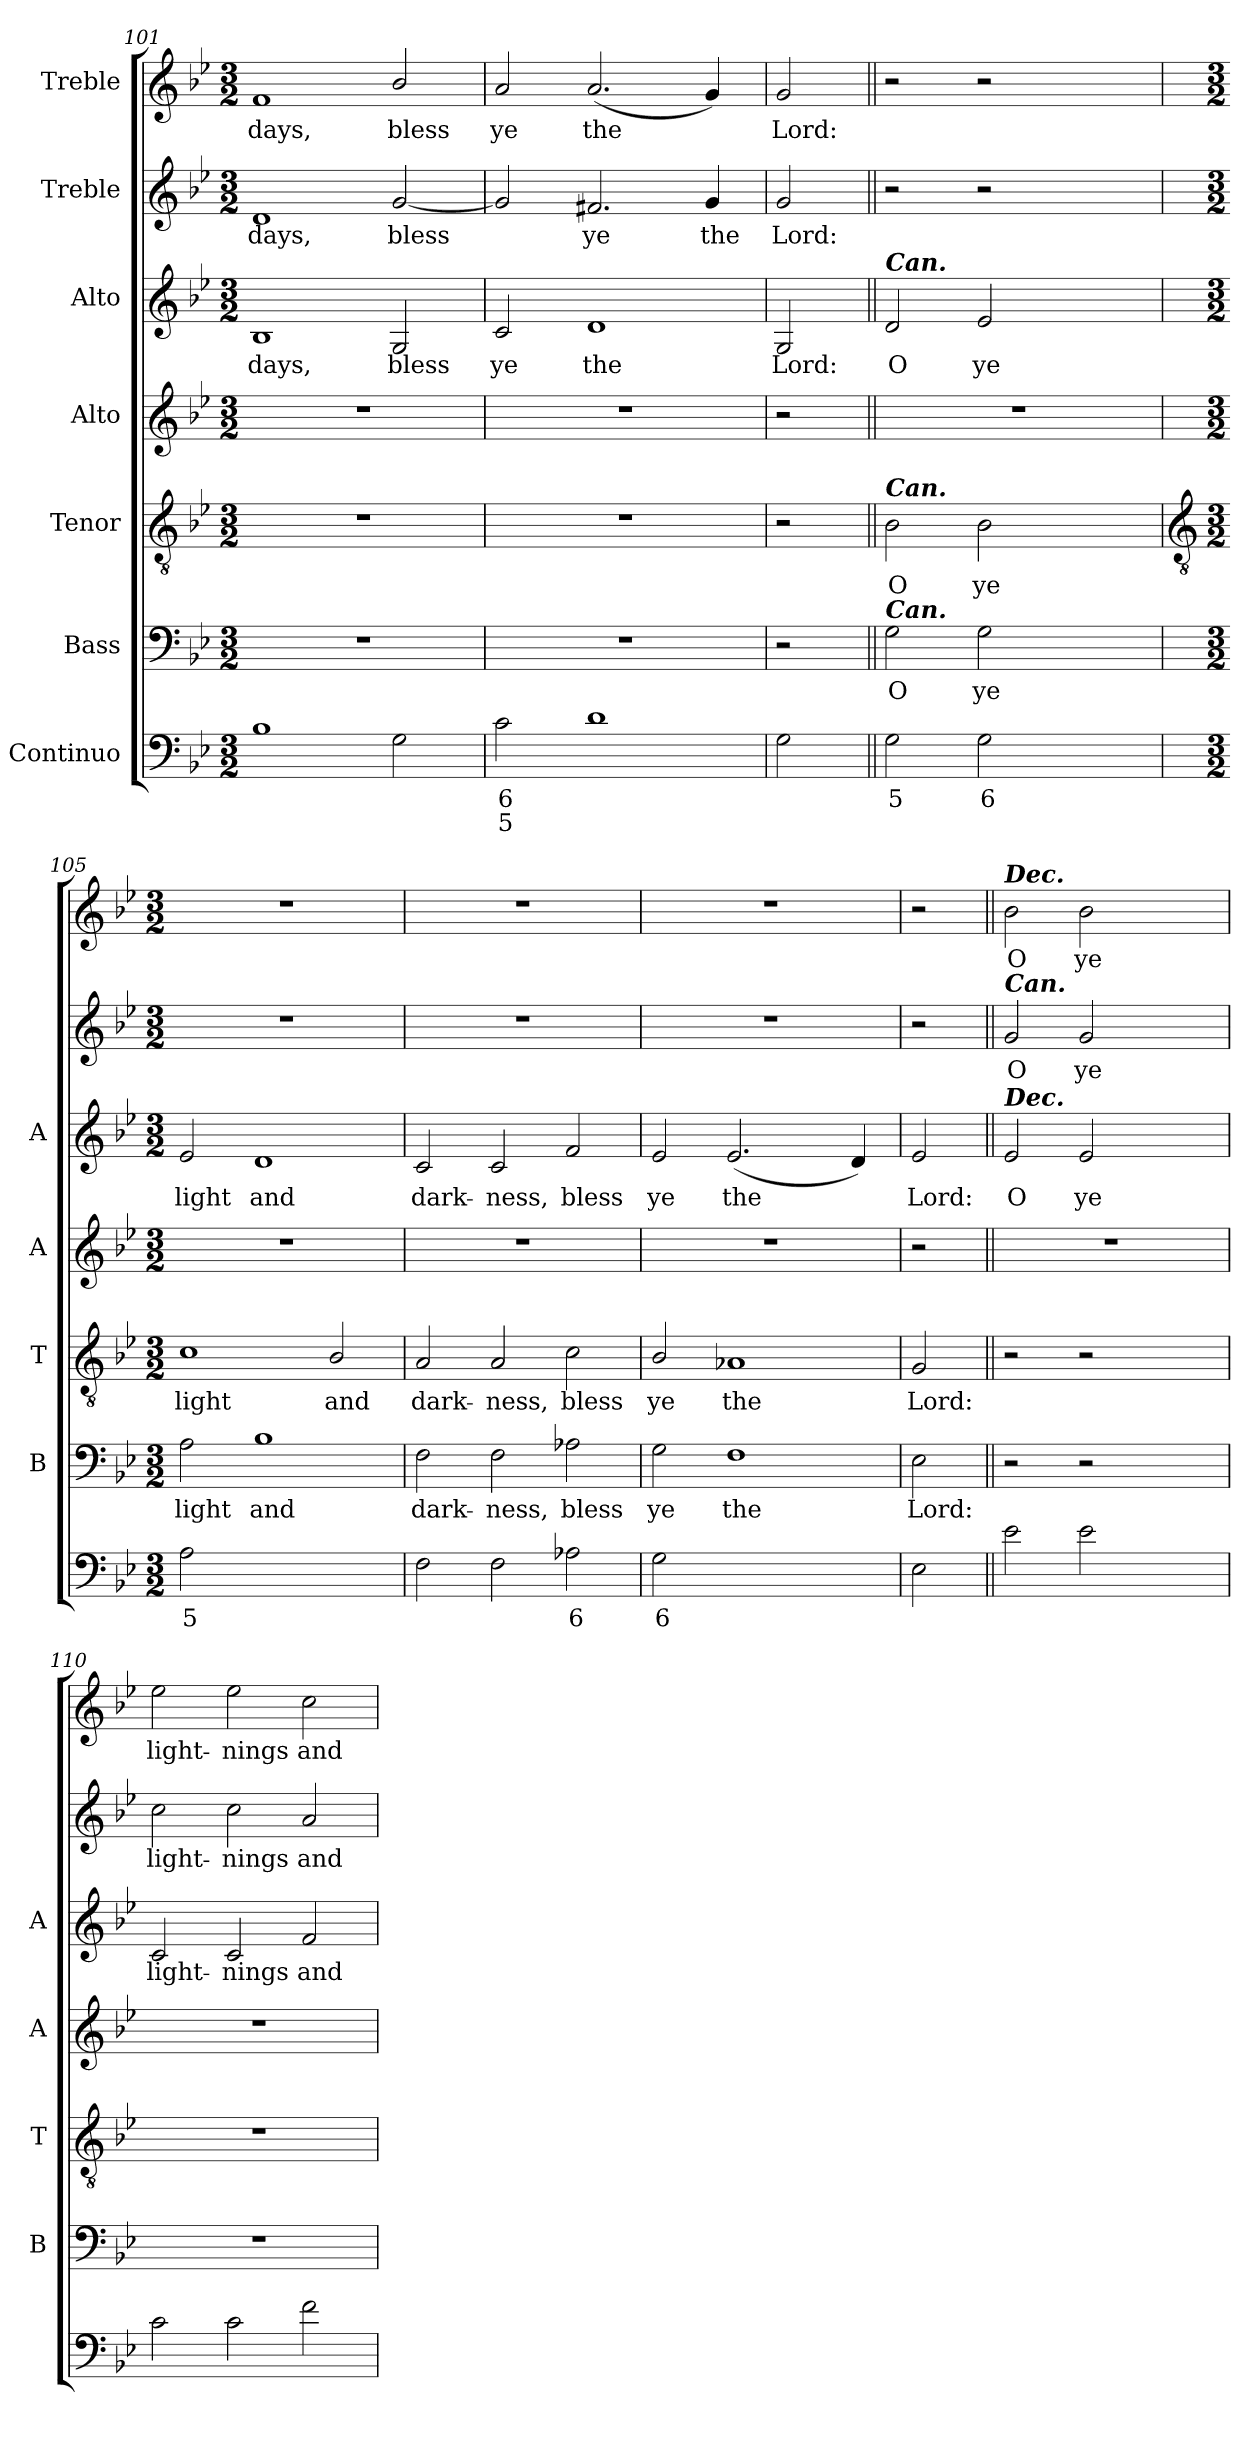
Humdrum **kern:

**kern	**text	**text	**kern	**text	**kern	**text	**kern	**kern	**text	**kern	**text	**kern	**text
*part7	*part7	*part7	*part6	*part6	*part5	*part5	*part4	*part3	*part3	*part2	*part2	*part1	*part1
*staff7	*staff7	*staff7	*staff6	*staff6	*staff5	*staff5	*staff4	*staff3	*staff3	*staff2	*staff2	*staff1	*staff1
*I"Continuo	*	*	*I"Bass	*	*I"Tenor	*	*I"Alto	*I"Alto	*	*I"Treble	*	*I"Treble	*
*	*	*	*I'B	*	*I'T	*	*I'A	*I'A	*	*	*	*	*
*clefF4	*	*	*clefF4	*	*clefGv2	*	*clefG2	*clefG2	*	*clefG2	*	*clefG2	*
*k[b-e-]	*	*	*k[b-e-]	*	*k[b-e-]	*	*k[b-e-]	*k[b-e-]	*	*k[b-e-]	*	*k[b-e-]	*
*B-:	*	*	*B-:	*	*B-:	*	*B-:	*B-:	*	*B-:	*	*B-:	*
*M3/2	*	*	*M3/2	*	*M3/2	*	*M3/2	*M3/2	*	*M3/2	*	*M3/2	*
=101	=101	=101	=101	=101	=101	=101	=101	=101	=101	=101	=101	=101	=101
!	!	!	!	!	!	!	!	!	!LO:LY:b	!	!LO:LY:b	!	!LO:LY:b
1B-	.	.	1.r	.	1.r	.	1.r	1B-	days,	1d	days,	1f	days,
!	!	!	!	!	!	!	!	!	!LO:LY:b	!	!LO:LY:b	!	!LO:LY:b
2G\	.	.	.	.	.	.	.	2G/	bless	[2g/	bless	2b-/	bless
=102	=102	=102	=102	=102	=102	=102	=102	=102	=102	=102	=102	=102	=102
!	!LO:LY:b	!LO:LY:b	!	!	!	!	!	!	!LO:LY:b	!	!	!	!LO:LY:b
2c\	6	5	1.r	.	1.r	.	1.r	2c/	ye	2g/]	.	2a/	ye
!	!	!	!	!	!	!	!	!	!LO:LY:b	!	!LO:LY:b	!	!LO:LY:b
1d	.	.	.	.	.	.	.	1d	the	2.f#X/	ye	(<2.a/	the
!	!	!	!	!	!	!	!	!	!	!	!LO:LY:b	!	!
.	.	.	.	.	.	.	.	.	.	4g/	the	4g/)	.
=103	=103	=103	=103	=103	=103	=103	=103	=103	=103	=103	=103	=103	=103
!	!	!	!	!	!	!	!	!	!LO:LY:b	!	!LO:LY:b	!	!LO:LY:b
2G\	.	.	2r	.	2r	.	2r	2G/	Lord:	2g/	Lord:	2g/	Lord:
!!LO:PB:g=z
=104||	=104||	=104||	=104||	=104||	=104||	=104||	=104||	=104||	=104||	=104||	=104||	=104||	=104||
!	!	!	!	!	!	!	!	!LO:TX:a:Bi:t=Can.	!	!	!	!	!
!	!	!	!	!	!LO:TX:a:Bi:t=Can.	!	!	!	!	!	!	!	!
!	!	!	!LO:TX:a:Bi:t=Can.	!	!	!	!	!	!	!	!	!	!
!	!LO:LY:b	!	!	!LO:LY:b	!	!LO:LY:b	!	!	!LO:LY:b	!	!	!	!
2G\	5	.	2G\	O	2B-\	O	1.r	2d/	O	2r	.	2r	.
!	!LO:LY:b	!	!	!LO:LY:b	!	!LO:LY:b	!	!	!LO:LY:b	!	!	!	!
2G\	6	.	2G\	ye	2B-\	ye	.	2e-/	ye	2r	.	2r	.
2ryy	.	.	2ryy	.	2ryy	.	.	2ryy	.	2ryy	.	2ryy	.
!!LO:PB:g=z
=105	=105	=105	=105	=105	=105	=105	=105	=105	=105	=105	=105	=105	=105
*	*	*	*	*	*clefGv2	*	*	*	*	*	*	*	*
*M3/2	*	*	*M3/2	*	*M3/2	*	*M3/2	*M3/2	*	*M3/2	*	*M3/2	*
*	*	*	*	*	*	*	*	*	*	*	*	*MM190	*
!	!LO:LY:b	!	!	!LO:LY:b	!	!LO:LY:b	!	!	!LO:LY:b	!	!	!	!
2A\	5	.	2A\	light	1c	light	1.r	2e-/	light	1.r	.	1.r	.
!	!LO:LY:b	!	!	!LO:LY:b	!	!	!	!	!LO:LY:b	!	!	!	!
[2B-\yy	9	.	1B-	and	.	.	.	1d	and	.	.	.	.
!	!LO:LY:b	!	!	!	!	!LO:LY:b	!	!	!	!	!	!	!
2B-\yy]	8	.	.	.	2B-/	and	.	.	.	.	.	.	.
=106	=106	=106	=106	=106	=106	=106	=106	=106	=106	=106	=106	=106	=106
!	!	!	!	!LO:LY:b	!	!LO:LY:b	!	!	!LO:LY:b	!	!	!	!
2F\	.	.	2F\	dark-	2A/	dark-	1.r	2c/	dark-	1.r	.	1.r	.
!	!	!	!	!LO:LY:b	!	!LO:LY:b	!	!	!LO:LY:b	!	!	!	!
2F\	.	.	2F\	-ness,	2A/	-ness,	.	2c/	-ness,	.	.	.	.
!	!LO:LY:b	!	!	!LO:LY:b	!	!LO:LY:b	!	!	!LO:LY:b	!	!	!	!
2A-X\	6	.	2A-X\	bless	2c\	bless	.	2f/	bless	.	.	.	.
=107	=107	=107	=107	=107	=107	=107	=107	=107	=107	=107	=107	=107	=107
!	!LO:LY:b	!	!	!LO:LY:b	!	!LO:LY:b	!	!	!LO:LY:b	!	!	!	!
2G\	6	.	2G\	ye	2B-/	ye	1.r	2e-/	ye	1.r	.	1.r	.
!	!LO:LY:b	!LO:LY:b	!	!LO:LY:b	!	!LO:LY:b	!	!	!LO:LY:b	!	!	!	!
[2F\yy	7	3	1F	the	1A-X	the	.	(<2.e-/	the	.	.	.	.
!	!LO:LY:b	!	!	!	!	!	!	!	!	!	!	!	!
2F\yy]	6	.	.	.	.	.	.	.	.	.	.	.	.
.	.	.	.	.	.	.	.	4d/)	.	.	.	.	.
=108	=108	=108	=108	=108	=108	=108	=108	=108	=108	=108	=108	=108	=108
!	!	!	!	!LO:LY:b	!	!LO:LY:b	!	!	!LO:LY:b	!	!	!	!
2E-\	.	.	2E-\	Lord:	2G/	Lord:	2r	2e-/	Lord:	2r	.	2r	.
=109||	=109||	=109||	=109||	=109||	=109||	=109||	=109||	=109||	=109||	=109||	=109||	=109||	=109||
!	!	!	!	!	!	!	!	!	!	!	!	!LO:TX:a:Bi:t=Dec.	!
!	!	!	!	!	!	!	!	!	!	!LO:TX:a:Bi:t=Can.	!	!	!
!	!	!	!	!	!	!	!	!LO:TX:a:Bi:t=Dec.	!	!	!	!	!
!	!	!	!	!	!	!	!	!	!LO:LY:b	!	!LO:LY:b	!	!LO:LY:b
2e-\	.	.	2r	.	2r	.	1.r	2e-/	O	2g/	O	2b-\	O
!	!	!	!	!	!	!	!	!	!LO:LY:b	!	!LO:LY:b	!	!LO:LY:b
2e-\	.	.	2r	.	2r	.	.	2e-/	ye	2g/	ye	2b-\	ye
2ryy	.	.	2ryy	.	2ryy	.	.	2ryy	.	2ryy	.	2ryy	.
=110	=110	=110	=110	=110	=110	=110	=110	=110	=110	=110	=110	=110	=110
!	!	!	!	!	!	!	!	!	!LO:LY:b	!	!LO:LY:b	!	!LO:LY:b
2c\	.	.	1.r	.	1.r	.	1.r	2c/	light-	2cc\	light-	2ee-\	light-
!	!	!	!	!	!	!	!	!	!LO:LY:b	!	!LO:LY:b	!	!LO:LY:b
2c\	.	.	.	.	.	.	.	2c/	-nings	2cc\	-nings	2ee-\	-nings
!	!	!	!	!	!	!	!	!	!LO:LY:b	!	!LO:LY:b	!	!LO:LY:b
2f\	.	.	.	.	.	.	.	2f/	and	2a/	and	2cc\	and
=	=	=	=	=	=	=	=	=	=	=	=	=	=
*-	*-	*-	*-	*-	*-	*-	*-	*-	*-	*-	*-	*-	*-
